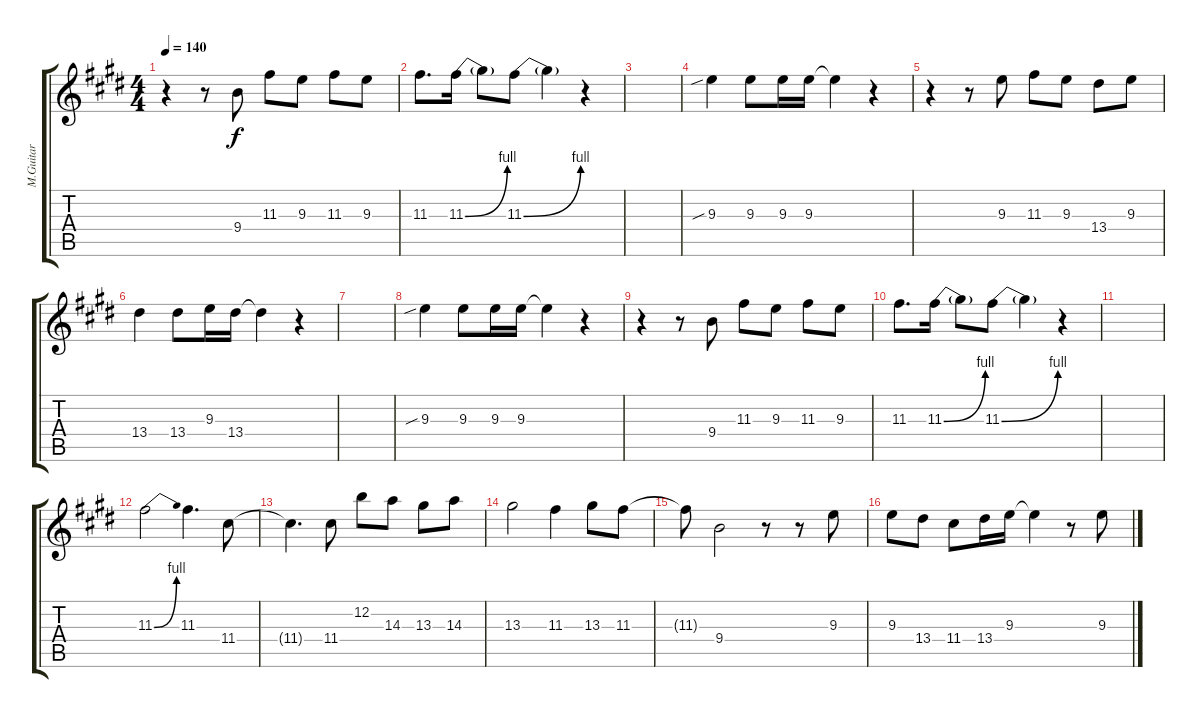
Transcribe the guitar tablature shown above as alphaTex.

\track ("M.Guitar" "M.Guitar") {instrument overdrivenguitar}
\staff {score tabs}
\tuning (E4 B3 G3 D3 A2 E2) {hide}
\ts (4 4)
\tempo 140
\clef g2
\ks c#minor
r.4{dy f} r.8 9.4.8 11.3.8 9.3.8 11.3.8 9.3.8 |
11.3.8{d} 11.3{be (bend 0 0 60 4)}.16 11.3{t}.8 11.3{be (bend 0 0 60 4)}.8 11.3{t}.4 r.4 |
|
9.3{sib}.4 9.3.8 9.3.16 9.3.16 9.3{t}.4 r.4 |
r.4 r.8 9.3.8 11.3.8 9.3.8 13.4.8 9.3.8 |
13.4.4 13.4.8 9.3.16 13.4.16 13.4{t}.4 r.4 |
|
9.3{sib}.4 9.3.8 9.3.16 9.3.16 9.3{t}.4 r.4 |
r.4 r.8 9.4.8 11.3.8 9.3.8 11.3.8 9.3.8 |
11.3.8{d} 11.3{be (bend 0 0 60 4)}.16 11.3{t}.8 11.3{be (bend 0 0 60 4)}.8 11.3{t}.4 r.4 |
|
11.3{be (bend 0 0 60 4)}.2 11.3.4{d} 11.4.8 |
11.4{t}.4{d} 11.4.8 12.2.8 14.3.8 13.3.8 14.3.8 |
13.3.2 11.3.4 13.3.8 11.3.8 |
11.3{t}.8 9.4.2 r.8 r.8 9.3.8 |
9.3.8 13.4.8 11.4.8 13.4.16 9.3.16 9.3{t}.4 r.8 9.3.8
